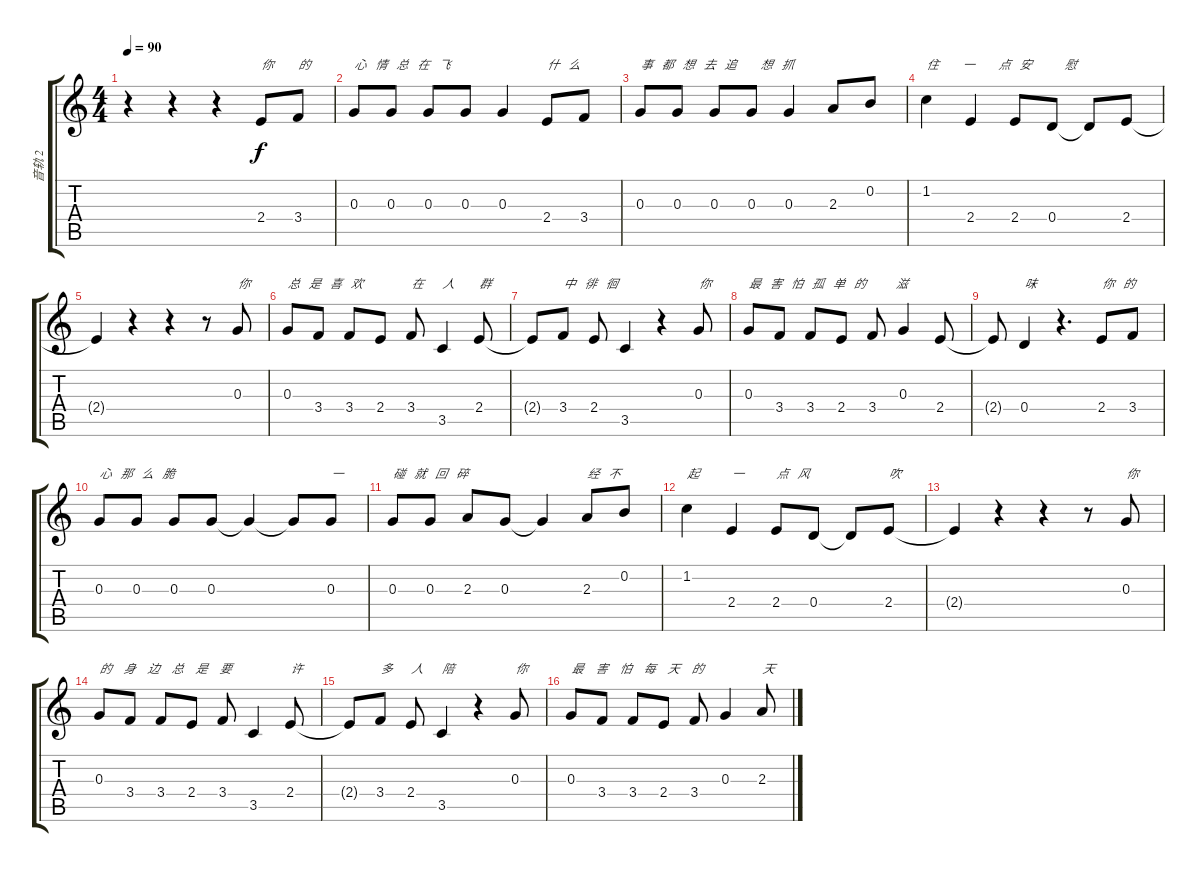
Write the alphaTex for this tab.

\track ("音轨 2" "音轨 2") {instrument overdrivenguitar}
\staff {score tabs}
\tuning (E4 B3 G3 D3 A2 E2) {hide}
\ts (4 4)
\tempo 90
\clef g2
\ks c
r.4{dy f instrument overdrivenguitar} r.4 r.4 2.4.8{txt "你"} 3.4.8{txt "的"} |
0.3.8{txt "心   情   总   在   飞"} 0.3.8 0.3.8 0.3.8 0.3.4 2.4.8{txt "什   么"} 3.4.8 |
0.3.8{txt "事   都   想   去   追        想   抓"} 0.3.8 0.3.8 0.3.8 0.3.4 2.3.8 0.2.8 |
1.2.4{txt "住        一        点   安           慰    "} 2.4.4 2.4.8 0.4.8 0.4{t}.8 2.4.8 |
2.4{t}.4 r.4 r.4 r.8 0.3.8{txt "你"} |
0.3.8{txt "总   是   喜   欢    "} 3.4.8 3.4.8 2.4.8 3.4.8{txt "在"} 3.5.4{txt "人"} 2.4.8{txt "群 "} |
2.4{t}.8 3.4.8{txt "中   徘   徊"} 2.4.8 3.5.4 r.4 0.3.8{txt "你"} |
0.3.8{txt "最   害   怕   孤   单   的          滋      "} 3.4.8 3.4.8 2.4.8 3.4.8 0.3.4 2.4.8 |
2.4{t}.8 0.4.4{txt "味"} r.4{d} 2.4.8{txt "你   的"} 3.4.8 |
0.3.8{txt "心   那   么   脆"} 0.3.8 0.3.8 0.3.8 0.3{t}.4 0.3{t}.8 0.3.8{txt "一"} |
0.3.8{txt "碰   就   回   碎"} 0.3.8 2.3.8 0.3.8 0.3{t}.4 2.3.8{txt "经   不"} 0.2.8 |
1.2.4{txt "起"} 2.4.4{txt "一 "} 2.4.8{txt "点   风"} 0.4.8 0.4{t}.8 2.4.8{txt "吹"} |
2.4{t}.4 r.4 r.4 r.8 0.3.8{txt "你"} |
0.3.8{txt "的    身    边    总    是    要"} 3.4.8 3.4.8 2.4.8 3.4.8 3.5.4 2.4.8{txt "许"} |
2.4{t}.8 3.4.8{txt "多"} 2.4.8{txt "人"} 3.5.4{txt "陪"} r.4 0.3.8{txt "你"} |
0.3.8{txt "最    害    怕    每    天    的"} 3.4.8 3.4.8 2.4.8 3.4.8 0.3.4 2.3.8{txt "天"}
